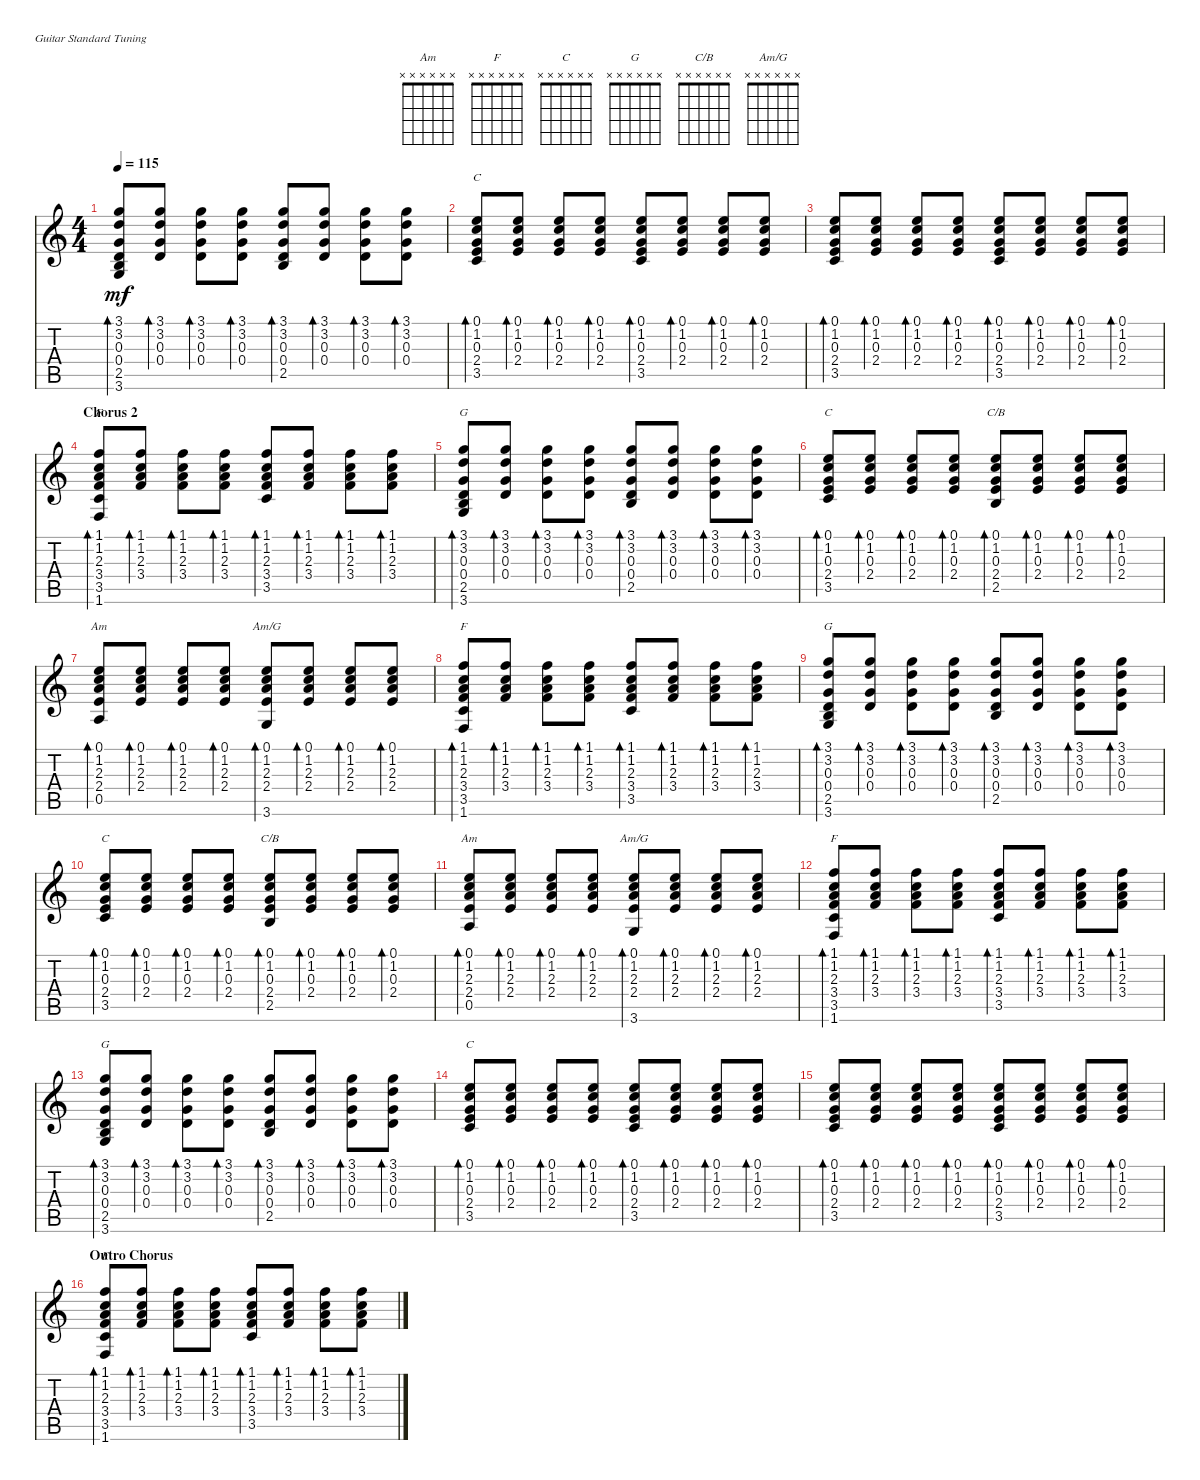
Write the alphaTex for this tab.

\defaultSystemsLayout 4
\bracketExtendMode nobrackets
\singleTrackTrackNamePolicy hidden
\multiTrackTrackNamePolicy hidden
\firstSystemTrackNameOrientation horizontal
\otherSystemsTrackNameOrientation horizontal
\track ("Rhythm Guitar I" "Rhythm Gui") {instrument acousticguitarsteel}
\staff {score tabs}
\tuning (E4 B3 G3 D3 A2 E2)
\chord ("Am" x x x x x x)
\chord ("F" x x x x x x)
\chord ("C" x x x x x x)
\chord ("G" x x x x x x)
\chord ("C/B" x x x x x x)
\chord ("Am/G" x x x x x x)
\ts (4 4)
\tempo 115
\clef g2
\ks c
(2.5 0.4 0.3 3.2 3.1 3.6).8{bd 43 dy mf} (0.4 0.3 3.2 3.1).8{bd 43} (0.4 0.3 3.2 3.1).8{bd 43} (0.3 3.2 3.1 0.4).8{bd 43} (2.5 0.4 0.3 3.2 3.1).8{bd 43} (0.3 3.2 3.1 0.4).8{bd 43} (0.4 0.3 3.2 3.1).8{bd 43} (0.4 0.3 3.2 3.1).8{bd 43} |
(3.5 2.4 0.3 1.2 0.1).8{bd 43 ch "C"} (2.4 0.3 1.2 0.1).8{bd 43} (2.4 0.3 1.2 0.1).8{bd 43} (2.4 0.3 1.2 0.1).8{bd 43} (3.5 2.4 0.3 1.2 0.1).8{bd 43} (2.4 0.3 1.2 0.1).8{bd 43} (2.4 0.3 1.2 0.1).8{bd 43} (2.4 0.3 1.2 0.1).8{bd 43} |
(3.5 2.4 0.3 1.2 0.1).8{bd 43} (2.4 0.3 1.2 0.1).8{bd 43} (2.4 0.3 1.2 0.1).8{bd 43} (2.4 0.3 1.2 0.1).8{bd 43} (3.5 2.4 0.3 1.2 0.1).8{bd 43} (2.4 0.3 1.2 0.1).8{bd 43} (2.4 0.3 1.2 0.1).8{bd 43} (2.4 0.3 1.2 0.1).8{bd 43} |
\section ("" "Chorus 2")
(3.5 3.4 2.3 1.2 1.6 1.1).8{bd 43 ch "F"} (3.4 2.3 1.2 1.1).8{bd 43} (3.4 2.3 1.2 1.1).8{bd 43} (3.4 2.3 1.2 1.1).8{bd 43} (3.5 3.4 2.3 1.2 1.1).8{bd 43} (3.4 2.3 1.2 1.1).8{bd 43} (3.4 2.3 1.2 1.1).8{bd 43} (3.4 2.3 1.2 1.1).8{bd 43} |
(2.5 0.4 0.3 3.2 3.1 3.6).8{bd 43 ch "G"} (0.4 0.3 3.2 3.1).8{bd 43} (0.4 0.3 3.2 3.1).8{bd 43} (0.3 3.2 3.1 0.4).8{bd 43} (2.5 0.4 0.3 3.2 3.1).8{bd 43} (0.3 3.2 3.1 0.4).8{bd 43} (0.4 0.3 3.2 3.1).8{bd 43} (0.4 0.3 3.2 3.1).8{bd 43} |
(3.5 2.4 0.3 1.2 0.1).8{bd 43 ch "C"} (2.4 0.3 1.2 0.1).8{bd 43} (2.4 0.3 1.2 0.1).8{bd 43} (2.4 0.3 1.2 0.1).8{bd 43} (2.5 2.4 0.3 1.2 0.1).8{bd 43 ch "C/B"} (2.4 0.3 1.2 0.1).8{bd 43} (2.4 0.3 1.2 0.1).8{bd 43} (2.4 0.3 1.2 0.1).8{bd 43} |
(0.5 2.4 2.3 1.2 0.1).8{bd 43 ch "Am"} (2.4 2.3 1.2 0.1).8{bd 43} (2.4 2.3 1.2 0.1).8{bd 43} (2.4 2.3 1.2 0.1).8{bd 43} (2.4 2.3 1.2 3.6 0.1).8{bd 43 ch "Am/G"} (2.4 2.3 1.2 0.1).8{bd 43} (2.4 2.3 1.2 0.1).8{bd 43} (2.4 2.3 1.2 0.1).8{bd 43} |
(3.5 3.4 2.3 1.2 1.6 1.1).8{bd 43 ch "F"} (3.4 2.3 1.2 1.1).8{bd 43} (3.4 2.3 1.2 1.1).8{bd 43} (3.4 2.3 1.2 1.1).8{bd 43} (3.5 3.4 2.3 1.2 1.1).8{bd 43} (3.4 2.3 1.2 1.1).8{bd 43} (3.4 2.3 1.2 1.1).8{bd 43} (3.4 2.3 1.2 1.1).8{bd 43} |
(2.5 0.4 0.3 3.2 3.1 3.6).8{bd 43 ch "G"} (0.4 0.3 3.2 3.1).8{bd 43} (0.4 0.3 3.2 3.1).8{bd 43} (0.3 3.2 3.1 0.4).8{bd 43} (2.5 0.4 0.3 3.2 3.1).8{bd 43} (0.3 3.2 3.1 0.4).8{bd 43} (0.4 0.3 3.2 3.1).8{bd 43} (0.4 0.3 3.2 3.1).8{bd 43} |
(3.5 2.4 0.3 1.2 0.1).8{bd 43 ch "C"} (2.4 0.3 1.2 0.1).8{bd 43} (2.4 0.3 1.2 0.1).8{bd 43} (2.4 0.3 1.2 0.1).8{bd 43} (2.5 2.4 0.3 1.2 0.1).8{bd 43 ch "C/B"} (2.4 0.3 1.2 0.1).8{bd 43} (2.4 0.3 1.2 0.1).8{bd 43} (2.4 0.3 1.2 0.1).8{bd 43} |
(0.5 2.4 2.3 1.2 0.1).8{bd 43 ch "Am"} (2.4 2.3 1.2 0.1).8{bd 43} (2.4 2.3 1.2 0.1).8{bd 43} (2.4 2.3 1.2 0.1).8{bd 43} (2.4 2.3 1.2 3.6 0.1).8{bd 43 ch "Am/G"} (2.4 2.3 1.2 0.1).8{bd 43} (2.4 2.3 1.2 0.1).8{bd 43} (2.4 2.3 1.2 0.1).8{bd 43} |
(3.5 3.4 2.3 1.2 1.6 1.1).8{bd 43 ch "F"} (3.4 2.3 1.2 1.1).8{bd 43} (3.4 2.3 1.2 1.1).8{bd 43} (3.4 2.3 1.2 1.1).8{bd 43} (3.5 3.4 2.3 1.2 1.1).8{bd 43} (3.4 2.3 1.2 1.1).8{bd 43} (3.4 2.3 1.2 1.1).8{bd 43} (3.4 2.3 1.2 1.1).8{bd 43} |
(2.5 0.4 0.3 3.2 3.1 3.6).8{bd 43 ch "G"} (0.4 0.3 3.2 3.1).8{bd 43} (0.4 0.3 3.2 3.1).8{bd 43} (0.3 3.2 3.1 0.4).8{bd 43} (2.5 0.4 0.3 3.2 3.1).8{bd 43} (0.3 3.2 3.1 0.4).8{bd 43} (0.4 0.3 3.2 3.1).8{bd 43} (0.4 0.3 3.2 3.1).8{bd 43} |
(3.5 2.4 0.3 1.2 0.1).8{bd 43 ch "C"} (2.4 0.3 1.2 0.1).8{bd 43} (2.4 0.3 1.2 0.1).8{bd 43} (2.4 0.3 1.2 0.1).8{bd 43} (3.5 2.4 0.3 1.2 0.1).8{bd 43} (2.4 0.3 1.2 0.1).8{bd 43} (2.4 0.3 1.2 0.1).8{bd 43} (2.4 0.3 1.2 0.1).8{bd 43} |
(3.5 2.4 0.3 1.2 0.1).8{bd 43} (2.4 0.3 1.2 0.1).8{bd 43} (2.4 0.3 1.2 0.1).8{bd 43} (2.4 0.3 1.2 0.1).8{bd 43} (3.5 2.4 0.3 1.2 0.1).8{bd 43} (2.4 0.3 1.2 0.1).8{bd 43} (2.4 0.3 1.2 0.1).8{bd 43} (2.4 0.3 1.2 0.1).8{bd 43} |
\section ("" "Outro Chorus")
(3.5 3.4 2.3 1.2 1.6 1.1).8{bd 43 ch "F"} (3.4 2.3 1.2 1.1).8{bd 43} (3.4 2.3 1.2 1.1).8{bd 43} (3.4 2.3 1.2 1.1).8{bd 43} (3.5 3.4 2.3 1.2 1.1).8{bd 43} (3.4 2.3 1.2 1.1).8{bd 43} (3.4 2.3 1.2 1.1).8{bd 43} (3.4 2.3 1.2 1.1).8{bd 43}
